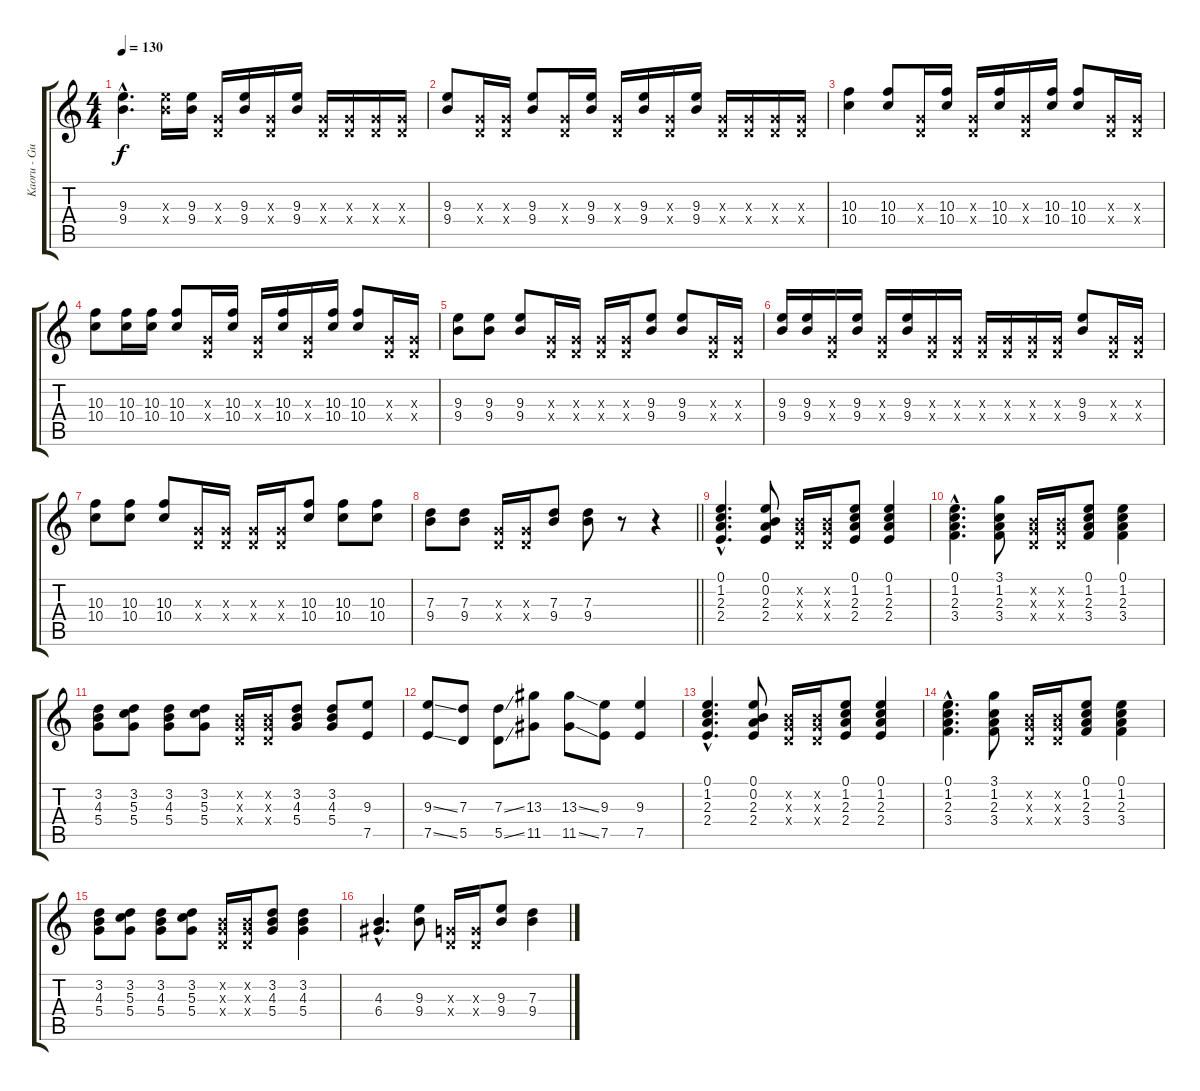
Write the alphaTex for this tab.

\track ("Kaoru - Guitar 1" "Kaoru - Gu") {instrument overdrivenguitar}
\staff {score tabs}
\tuning (E4 B3 G3 D3 A2 E2) {hide}
\ts (4 4)
\tempo 130
\clef g2
\ks c
(9.3{hac} 9.4{hac}).4{d dy f} (9.3{x} 9.4{x}).16 (9.3 9.4).16 (0.3{x} 0.4{x}).16 (9.3 9.4).16 (0.3{x} 0.4{x}).16 (9.3 9.4).16 (0.3{x} 0.4{x}).16 (0.3{x} 0.4{x}).16 (0.3{x} 0.4{x}).16 (0.3{x} 0.4{x}).16 |
(9.3 9.4).8 (0.3{x} 0.4{x}).16 (0.3{x} 0.4{x}).16 (9.3 9.4).8 (0.3{x} 0.4{x}).16 (9.3 9.4).16 (0.3{x} 0.4{x}).16 (9.3 9.4).16 (0.3{x} 0.4{x}).16 (9.3 9.4).16 (0.3{x} 0.4{x}).16 (0.3{x} 0.4{x}).16 (0.3{x} 0.4{x}).16 (0.3{x} 0.4{x}).16 |
(10.3 10.4).4 (10.3 10.4).8 (0.3{x} 0.4{x}).16 (10.3 10.4).16 (0.3{x} 0.4{x}).16 (10.3 10.4).16 (0.3{x} 0.4{x}).16 (10.3 10.4).16 (10.3 10.4).8 (0.3{x} 0.4{x}).16 (0.3{x} 0.4{x}).16 |
(10.3 10.4).8 (10.3 10.4).16 (10.3 10.4).16 (10.3 10.4).8 (0.3{x} 0.4{x}).16 (10.3 10.4).16 (0.3{x} 0.4{x}).16 (10.3 10.4).16 (0.3{x} 0.4{x}).16 (10.3 10.4).16 (10.3 10.4).8 (0.3{x} 0.4{x}).16 (0.3{x} 0.4{x}).16 |
(9.3 9.4).8 (9.3 9.4).8 (9.3 9.4).8 (0.3{x} 0.4{x}).16 (0.3{x} 0.4{x}).16 (0.3{x} 0.4{x}).16 (0.3{x} 0.4{x}).16 (9.3 9.4).8 (9.3 9.4).8 (0.3{x} 0.4{x}).16 (0.3{x} 0.4{x}).16 |
(9.3 9.4).16 (9.3 9.4).16 (0.3{x} 0.4{x}).16 (9.3 9.4).16 (0.3{x} 0.4{x}).16 (9.3 9.4).16 (0.3{x} 0.4{x}).16 (0.3{x} 0.4{x}).16 (0.3{x} 0.4{x}).16 (0.3{x} 0.4{x}).16 (0.3{x} 0.4{x}).16 (0.3{x} 0.4{x}).16 (9.3 9.4).8 (0.3{x} 0.4{x}).16 (0.3{x} 0.4{x}).16 |
(10.3 10.4).8 (10.3 10.4).8 (10.3 10.4).8 (0.3{x} 0.4{x}).16 (0.3{x} 0.4{x}).16 (0.3{x} 0.4{x}).16 (0.3{x} 0.4{x}).16 (10.3 10.4).8 (10.3 10.4).8 (10.3 10.4).8 |
\barLineRight lightlight
(7.3 9.4).8 (7.3 9.4).8 (0.3{x} 0.4{x}).16 (0.3{x} 0.4{x}).16 (7.3 9.4).8 (7.3 9.4).8 r.8 r.4 |
(0.1{hac} 1.2{hac} 2.3{hac} 2.4{hac}).4{d} (0.1 0.2 2.3 2.4).8 (0.2{x} 0.3{x} 0.4{x}).16 (0.2{x} 0.3{x} 0.4{x}).16 (0.1 1.2 2.3 2.4).8 (0.1 1.2 2.3 2.4).4 |
(0.1{hac} 1.2{hac} 2.3{hac} 3.4{hac}).4{d} (3.1 1.2 2.3 3.4).8 (0.2{x} 0.3{x} 0.4{x}).16 (0.2{x} 0.3{x} 0.4{x}).16 (0.1 1.2 2.3 3.4).8 (0.1 1.2 2.3 3.4).4 |
(3.2 4.3 5.4).8 (3.2 5.3 5.4).8 (3.2 4.3 5.4).8 (3.2 5.3 5.4).8 (0.2{x} 0.3{x} 0.4{x}).16 (0.2{x} 0.3{x} 0.4{x}).16 (3.2 4.3 5.4).8 (3.2 4.3 5.4).8 (9.3 7.5).8 |
(9.3{ss} 7.5{ss}).8 (7.3 5.5).8 (7.3{ss} 5.5{ss}).8 (13.3 11.5).8 (13.3{ss} 11.5{ss}).8 (9.3 7.5).8 (9.3 7.5).4 |
(0.1{hac} 1.2{hac} 2.3{hac} 2.4{hac}).4{d} (0.1 0.2 2.3 2.4).8 (0.2{x} 0.3{x} 0.4{x}).16 (0.2{x} 0.3{x} 0.4{x}).16 (0.1 1.2 2.3 2.4).8 (0.1 1.2 2.3 2.4).4 |
(0.1{hac} 1.2{hac} 2.3{hac} 3.4{hac}).4{d} (3.1 1.2 2.3 3.4).8 (0.2{x} 0.3{x} 0.4{x}).16 (0.2{x} 0.3{x} 0.4{x}).16 (0.1 1.2 2.3 3.4).8 (0.1 1.2 2.3 3.4).4 |
(3.2 4.3 5.4).8 (3.2 5.3 5.4).8 (3.2 4.3 5.4).8 (3.2 5.3 5.4).8 (0.2{x} 0.3{x} 0.4{x}).16 (0.2{x} 0.3{x} 0.4{x}).16 (3.2 4.3 5.4).8 (3.2 4.3 5.4).4 |
(4.3{hac} 6.4{hac}).4{d} (9.3 9.4).8 (0.3{x} 0.4{x}).16 (0.3{x} 0.4{x}).16 (9.3 9.4).8 (7.3 9.4).4
